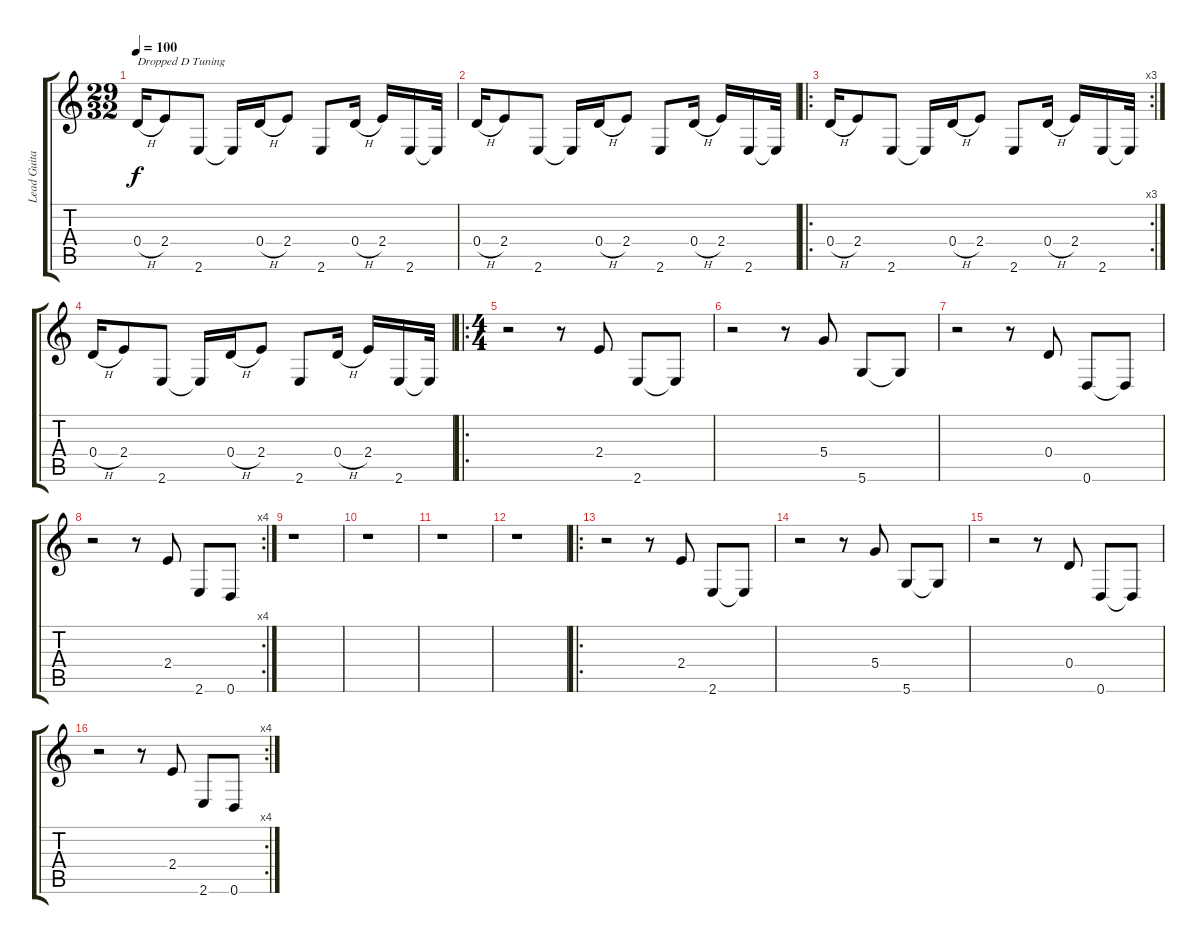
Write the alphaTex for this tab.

\track ("Lead Guitar" "Lead Guita") {instrument distortionguitar}
\staff {score tabs}
\tuning (E4 B3 G3 D3 A2 D2) {hide}
\ts (29 32)
\tempo 100
\clef g2
\ks c
0.4{h}.16{txt "Dropped D Tuning" dy f instrument distortionguitar} 2.4.8 2.6.8 2.6{t}.16 0.4{h}.16 2.4.8 2.6.8 0.4{h}.16 2.4.16 2.6.16 2.6{t}.32 |
0.4{h}.16 2.4.8 2.6.8 2.6{t}.16 0.4{h}.16 2.4.8 2.6.8 0.4{h}.16 2.4.16 2.6.16 2.6{t}.32 |
\ro
\rc 3
0.4{h}.16 2.4.8 2.6.8 2.6{t}.16 0.4{h}.16 2.4.8 2.6.8 0.4{h}.16 2.4.16 2.6.16 2.6{t}.32 |
0.4{h}.16 2.4.8 2.6.8 2.6{t}.16 0.4{h}.16 2.4.8 2.6.8 0.4{h}.16 2.4.16 2.6.16 2.6{t}.32 |
\ro
\ts (4 4)
r.2 r.8 2.4.8 2.6.8 2.6{t}.8 |
r.2 r.8 5.4.8 5.6.8 5.6{t}.8 |
r.2 r.8 0.4.8 0.6.8 0.6{t}.8 |
\rc 4
r.2 r.8 2.4.8 2.6.8 0.6.8 |
r.1 |
r.1 |
r.1 |
r.1 |
\ro
r.2 r.8 2.4.8 2.6.8 2.6{t}.8 |
r.2 r.8 5.4.8 5.6.8 5.6{t}.8 |
r.2 r.8 0.4.8 0.6.8 0.6{t}.8 |
\rc 4
r.2 r.8 2.4.8 2.6.8 0.6.8
